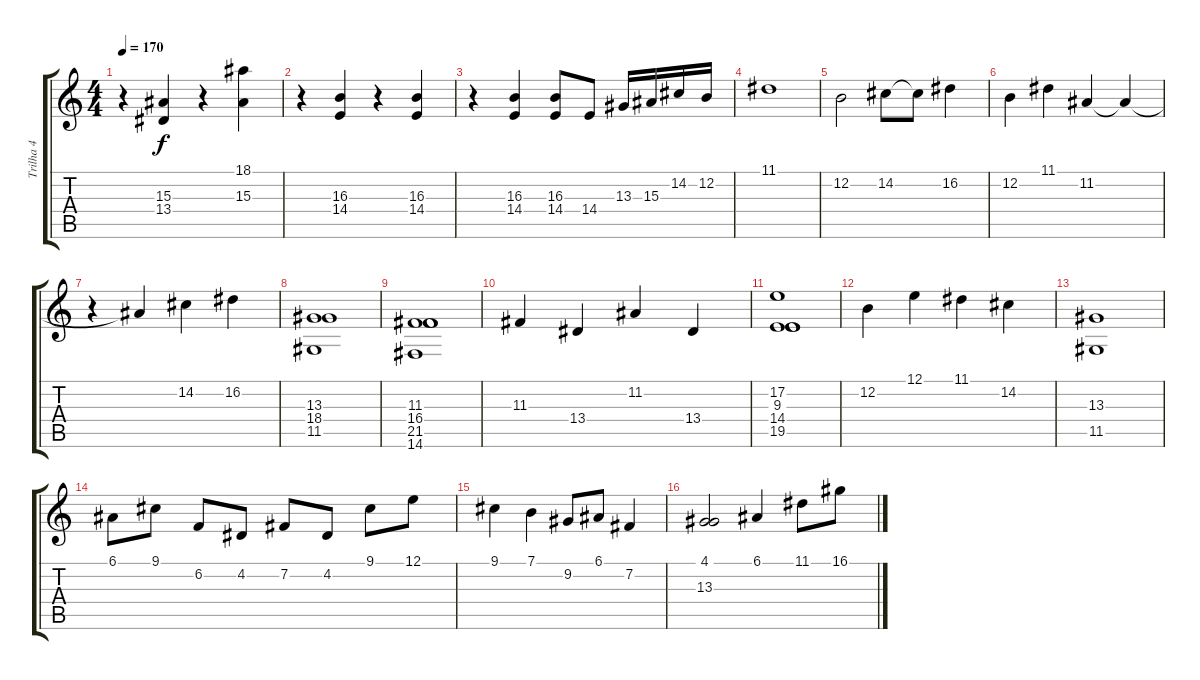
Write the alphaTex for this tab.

\track ("Trilha 4" "Trilha 4") {instrument stringensemble1}
\staff {score tabs}
\tuning (E4 B3 G3 D3 A2 E2) {hide}
\ts (4 4)
\tempo 170
\clef g2
\ks c
r.4{dy f} (15.3 13.4).4 r.4 (18.1 15.3).4 |
r.4 (16.3 14.4).4 r.4 (16.3 14.4).4 |
r.4 (16.3 14.4).4 (16.3 14.4).8 14.4.8 13.3.16 15.3.16 14.2.16 12.2.16 |
11.1.1 |
12.2.2 14.2.8 14.2{t}.8 16.2.4 |
12.2.4 11.1.4 11.2.4 11.2{t}.4 |
r.4 11.2{t}.4 14.2.4 16.2.4 |
(13.3 18.4 11.5).1 |
(11.3 16.4 21.5 14.6).1 |
11.3.4 13.4.4 11.2.4 13.4.4 |
(17.2 9.3 14.4 19.5).1 |
12.2.4 12.1.4 11.1.4 14.2.4 |
(13.3 11.5).1 |
6.1.8 9.1.8 6.2.8 4.2.8 7.2.8 4.2.8 9.1.8 12.1.8 |
9.1.4 7.1.4 9.2.8 6.1.8 7.2.4 |
(4.1 13.3).2 6.1.4 11.1.8 16.1.8
